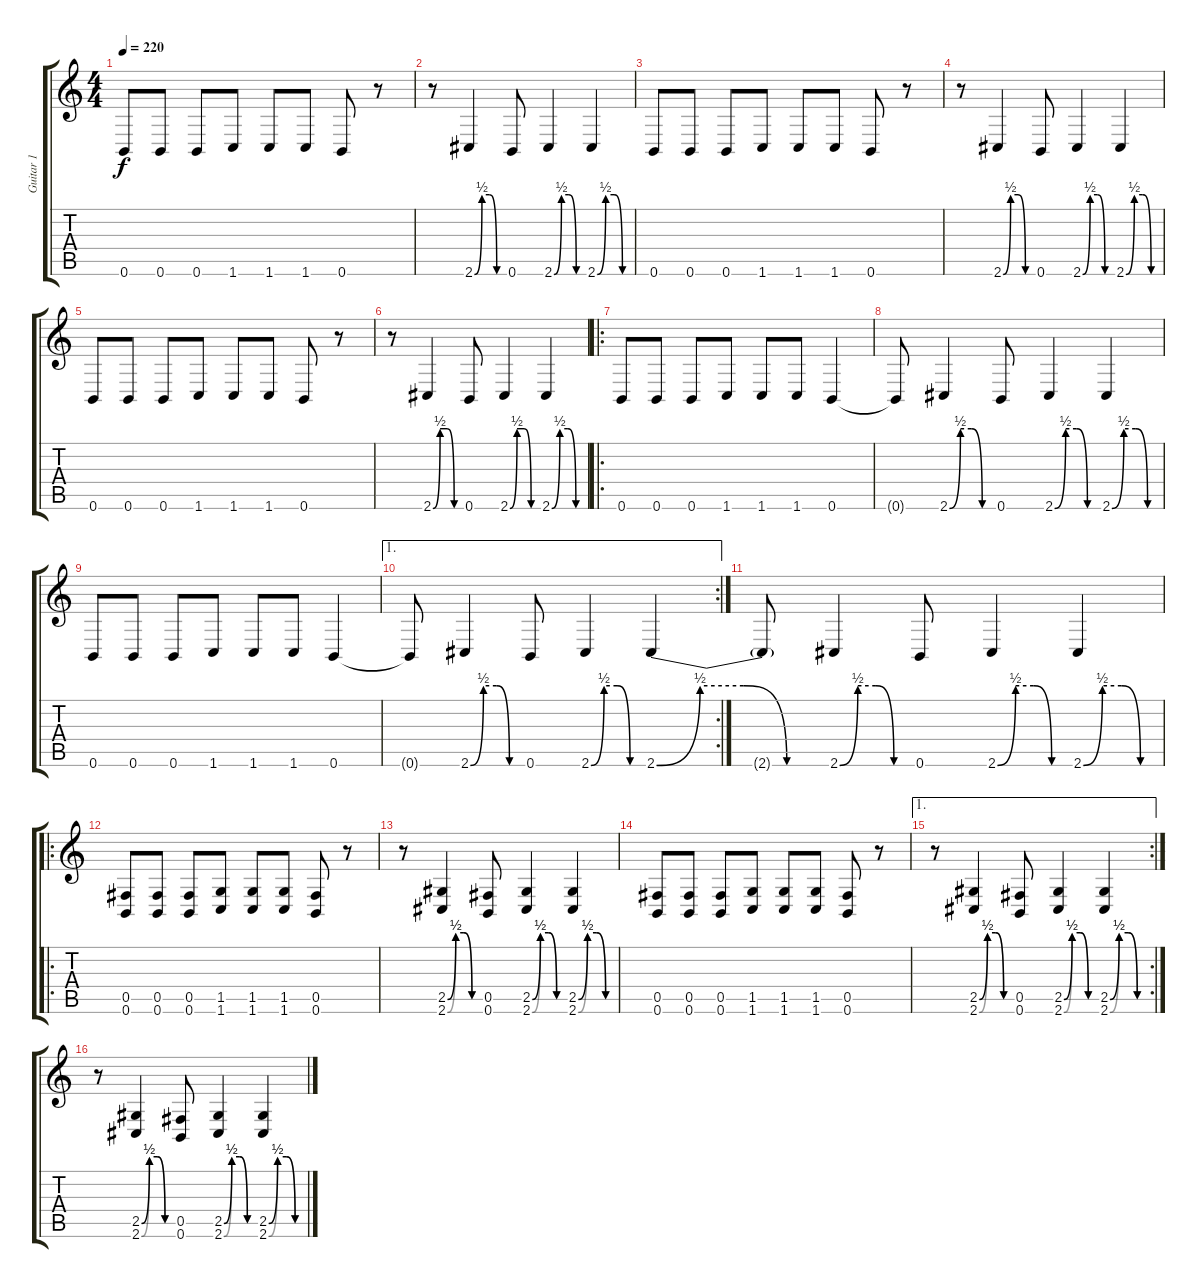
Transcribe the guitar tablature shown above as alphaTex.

\track ("Guitar 1" "Guitar 1") {instrument overdrivenguitar}
\staff {score tabs}
\tuning (Db4 Ab3 E3 B2 Gb2 B1) {hide}
\ts (4 4)
\tempo 220
\clef g2
\ks c
0.6.8{dy f} 0.6.8 0.6.8 1.6.8 1.6.8 1.6.8 0.6.8 r.8 |
r.8 2.6{be (custom 0 0 15 2 30 2 45 0 60 0)}.4 0.6.8 2.6{be (custom 0 0 15 2 30 2 45 0 60 0)}.4 2.6{be (custom 0 0 15 2 30 2 45 0 60 0)}.4 |
0.6.8 0.6.8 0.6.8 1.6.8 1.6.8 1.6.8 0.6.8 r.8 |
r.8 2.6{be (custom 0 0 15 2 30 2 45 0 60 0)}.4 0.6.8 2.6{be (custom 0 0 15 2 30 2 45 0 60 0)}.4 2.6{be (custom 0 0 15 2 30 2 45 0 60 0)}.4 |
0.6.8 0.6.8 0.6.8 1.6.8 1.6.8 1.6.8 0.6.8 r.8 |
r.8 2.6{be (custom 0 0 15 2 30 2 45 0 60 0)}.4 0.6.8 2.6{be (custom 0 0 15 2 30 2 45 0 60 0)}.4 2.6{be (custom 0 0 15 2 30 2 45 0 60 0)}.4 |
\ro
0.6.8 0.6.8 0.6.8 1.6.8 1.6.8 1.6.8 0.6.4 |
0.6{t}.8 2.6{be (custom 0 0 15 2 30 2 45 0 60 0)}.4 0.6.8 2.6{be (custom 0 0 15 2 30 2 45 0 60 0)}.4 2.6{be (custom 0 0 15 2 30 2 45 0 60 0)}.4 |
0.6.8 0.6.8 0.6.8 1.6.8 1.6.8 1.6.8 0.6.4 |
\ae 1
\rc 2
0.6{t}.8 2.6{be (custom 0 0 15 2 30 2 45 0 60 0)}.4 0.6.8 2.6{be (custom 0 0 15 2 30 2 45 0 60 0)}.4 2.6{be (custom 0 0 15 2 30 2 45 0 60 0)}.4 |
2.6{t}.8 2.6{be (custom 0 0 15 2 30 2 45 0 60 0)}.4 0.6.8 2.6{be (custom 0 0 15 2 30 2 45 0 60 0)}.4 2.6{be (custom 0 0 15 2 30 2 45 0 60 0)}.4 |
\ro
(0.5 0.6).8 (0.5 0.6).8 (0.5 0.6).8 (1.5 1.6).8 (1.5 1.6).8 (1.5 1.6).8 (0.5 0.6).8 r.8 |
r.8 (2.5{be (custom 0 0 15 2 30 2 45 0 60 0)} 2.6{be (custom 0 0 15 2 30 2 45 0 60 0)}).4 (0.5 0.6).8 (2.5{be (custom 0 0 15 2 30 2 45 0 60 0)} 2.6{be (custom 0 0 15 2 30 2 45 0 60 0)}).4 (2.5{be (custom 0 0 15 2 30 2 45 0 60 0)} 2.6{be (custom 0 0 15 2 30 2 45 0 60 0)}).4 |
(0.5 0.6).8 (0.5 0.6).8 (0.5 0.6).8 (1.5 1.6).8 (1.5 1.6).8 (1.5 1.6).8 (0.5 0.6).8 r.8 |
\ae 1
\rc 2
r.8 (2.5{be (custom 0 0 15 2 30 2 45 0 60 0)} 2.6{be (custom 0 0 15 2 30 2 45 0 60 0)}).4 (0.5 0.6).8 (2.5{be (custom 0 0 15 2 30 2 45 0 60 0)} 2.6{be (custom 0 0 15 2 30 2 45 0 60 0)}).4 (2.5{be (custom 0 0 15 2 30 2 45 0 60 0)} 2.6{be (custom 0 0 15 2 30 2 45 0 60 0)}).4 |
r.8 (2.5{be (custom 0 0 15 2 30 2 45 0 60 0)} 2.6{be (custom 0 0 15 2 30 2 45 0 60 0)}).4 (0.5 0.6).8 (2.5{be (custom 0 0 15 2 30 2 45 0 60 0)} 2.6{be (custom 0 0 15 2 30 2 45 0 60 0)}).4 (2.5{be (custom 0 0 15 2 30 2 45 0 60 0)} 2.6{be (custom 0 0 15 2 30 2 45 0 60 0)}).4
